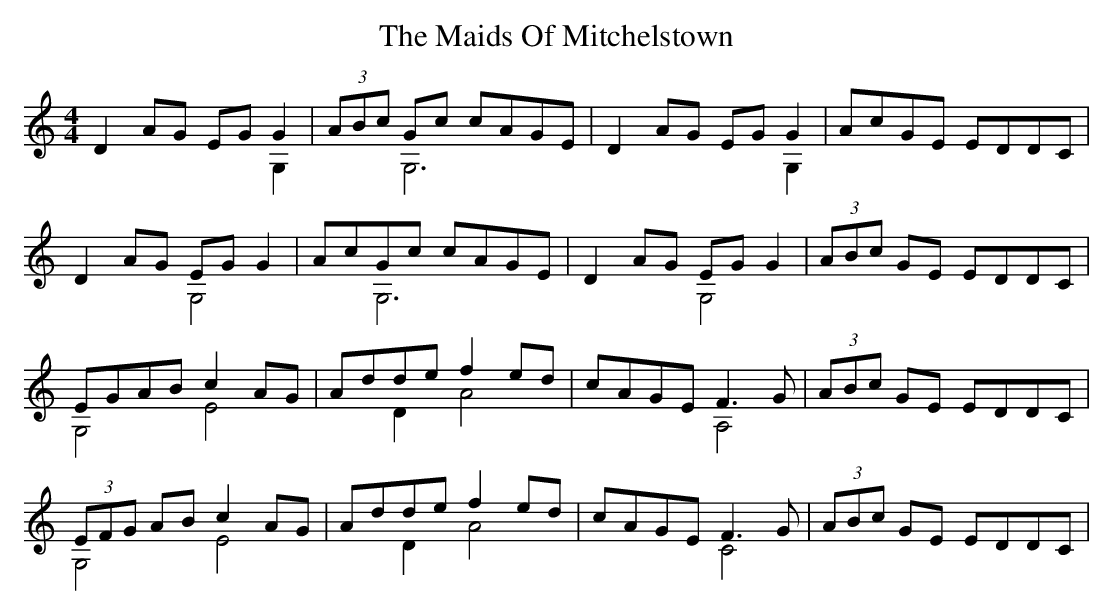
X:1
T: The Maids Of Mitchelstown
M: 4/4
L: 1/8
K: Ddor
D2AG EGG2 & x6 G,2 | (3ABc Gc cAGE & x2 G,6 | D2AG EGG2 & x6 G,2 | AcGE EDDC |
D2AG EGG2 & x4 G,4 | AcGc cAGE & x2 G,6 | D2AG EGG2 & x4 G,4 | (3ABc GE EDDC |
EGAB c2AG & G,4 E4 | Adde f2ed & x2 D2 A4| cAGE F3G & x4 A,4 | (3ABc GE EDDC |
(3EFG AB c2AG & G,4 E4 | Adde f2ed & x2 D2 A4 | cAGE F3G & x4 C4| (3ABc GE EDDC |
